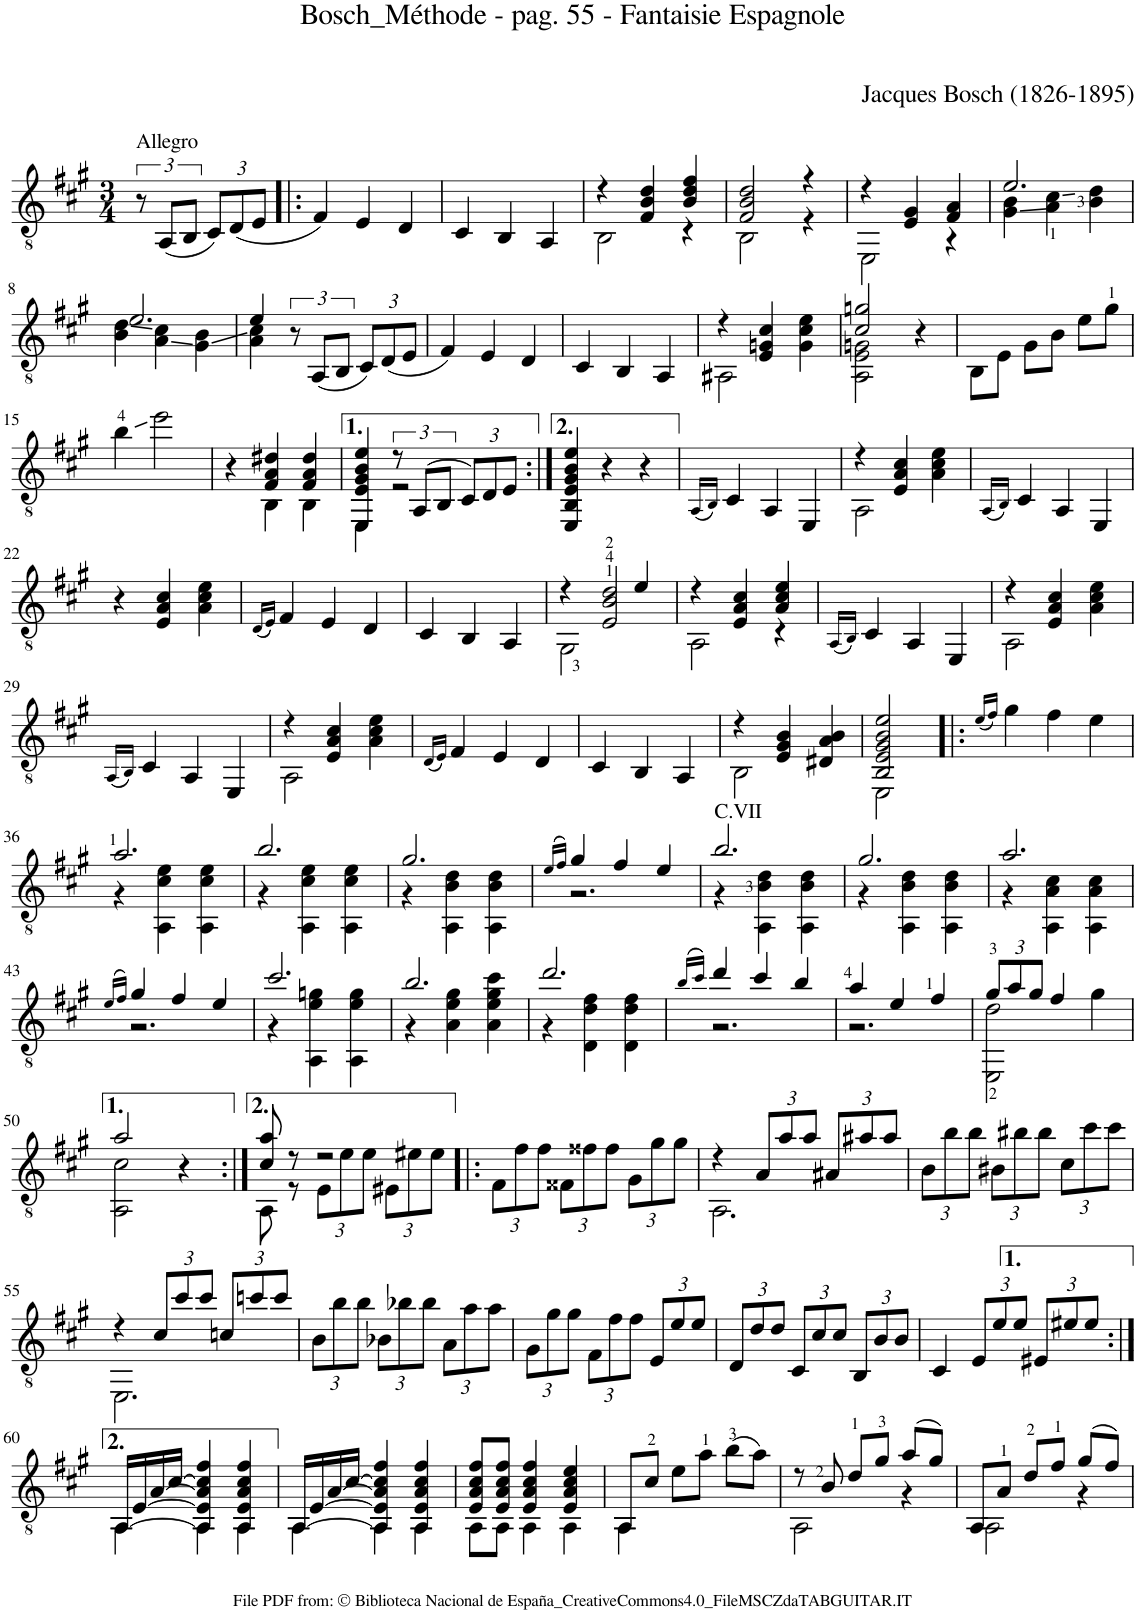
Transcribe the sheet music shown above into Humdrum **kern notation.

**kern
*part1
*staff1
*I"Guitar
*I'Guit.
*clefGv2
*k[f#c#g#]
*M3/4
=1
!LO:TX:a:t=Allegro
12r
(12AA/L
12BB/J
*Xbrackettup
12C#/L)
(12D/
12E/J
=2!|:
4F#/)
4E/
4D/
=3
4C#/
4BB/
4AA/
=4
*^
4r	2BB\
4F#/ 4B/ 4d/	.
4B/ 4d/ 4f#/	4r
=5	=5
2F#/ 2B/ 2d/	2BB\
4r	4r
=6	=6
4r	2EE\
4E/ 4G#/	.
4F#/ 4A/	4r
=7	=7
2.e/	4G#\ 4B\
.	4A\ 4c#\
.	4B\ 4d\
!!LO:LB:g=z	!!
=8	=8
2.e/	4B\ 4d\
.	4A\ 4c#\
.	4G#\ 4B\
=9	=9
4e/	4A\ 4c#\
*brackettup	*
12r	2ryy
(12AA/L	.
12BB/J	.
*Xbrackettup	*
12C#/L)	.
(12D/	.
12E/J	.
*v	*v
=10
4F#/)
4E/
4D/
=11
4C#/
4BB/
4AA/
=12
*^
4r	2AA#X\
4E/ 4Gn/ 4c#/	.
4G\ 4c#\ 4e\	4ryy
=13	=13
2c#/ 2gn/	2AA\ 2E\ 2Gn\
4r	4ryy
*v	*v
=14
8BB\L
8E\J
8G#\L
8B\J
8e\L
8g#\J
!!LO:LB:g=z
=15
4b\
2ee\
=16
*^
4r	4ryy
4F#/ 4A/ 4d#X/	4BB\
4F#/ 4A/ 4d#/	4BB\
=17	=17
4EE/ 4E/ 4G#/ 4B/ 4e/	4EE\
*brackettup	*
12r	2r
(12AA/L	.
12BB/J	.
*Xbrackettup	*
12C#/L)	.
12D/	.
12E/J	.
*v	*v
=18:|!
4EE/ 4BB/ 4E/ 4G#/ 4B/ 4e/
4r
4r
=19
(16qAA/LL
16qBB/JJ)
4C#/
4AA/
4EE/
=20
*^
4r	2AA\
4E/ 4A/ 4c#/	.
4A\ 4c#\ 4e\	4ryy
*v	*v
=21
(16qAA/LL
16qBB/JJ)
4C#/
4AA/
4EE/
!!LO:LB:g=z
=22
4r
4E/ 4A/ 4c#/
4A\ 4c#\ 4e\
=23
(16qD/LL
16qE/JJ)
4F#/
4E/
4D/
=24
4C#/
4BB/
4AA/
=25
*^
4r	2GG#\
2E/ 2B/ 2d/	.
.	4e/
=26	=26
4r	2AA\
4E/ 4A/ 4c#/	.
4A/ 4c#/ 4e/	4r
*v	*v
=27
(16qAA/LL
16qBB/JJ)
4C#/
4AA/
4EE/
=28
*^
4r	2AA\
4E/ 4A/ 4c#/	.
4A\ 4c#\ 4e\	4ryy
*v	*v
!!LO:LB:g=z
=29
(16qAA/LL
16qBB/JJ)
4C#/
4AA/
4EE/
=30
*^
4r	2AA\
4E/ 4A/ 4c#/	.
4A\ 4c#\ 4e\	4ryy
*v	*v
=31
(16qD/LL
16qE/JJ)
4F#/
4E/
4D/
=32
4C#/
4BB/
4AA/
=33
*^
4r	2BB\
4E/ 4G#/ 4B/	.
4D#X/ 4A/ 4B/	4ryy
=34	=34
2BB/ 2E/ 2G#/ 2B/ 2e/	2EE\
*v	*v
=35!|:
(16qe/LL
16qf#/JJ)
4g#\
4f#\
4e\
!!LO:LB:g=z
=36
*^
2.a/	4r
.	4AA\ 4c#\ 4e\
.	4AA\ 4c#\ 4e\
=37	=37
2.b/	4r
.	4AA\ 4c#\ 4e\
.	4AA\ 4c#\ 4e\
=38	=38
2.g#/	4r
.	4AA\ 4B\ 4d\
.	4AA\ 4B\ 4d\
=39	=39
(16qe/LL	.
16qf#/JJ)	.
4g#/	2.r
4f#/	.
4e/	.
=40	=40
!LO:TX:a:t=C.VII	!
2.b/	4r
.	4AA\ 4B\ 4d\
.	4AA\ 4B\ 4d\
=41	=41
2.g#/	4r
.	4AA\ 4B\ 4d\
.	4AA\ 4B\ 4d\
=42	=42
2.a/	4r
.	4AA\ 4A\ 4c#\
.	4AA\ 4A\ 4c#\
!!LO:LB:g=z	!!
=43	=43
(16qe/LL	.
16qf#/JJ)	.
4g#/	2.r
4f#/	.
4e/	.
=44	=44
2.cc#/	4r
.	4AA\ 4e\ 4gn\
.	4AA\ 4e\ 4g\
=45	=45
2.b/	4r
.	4A\ 4e\ 4g#\
.	4A\ 4e\ 4g#\ 4cc#\
=46	=46
2.dd/	4r
.	4D\ 4d\ 4f#\
.	4D\ 4d\ 4f#\
=47	=47
(16qb/LL	.
16qcc#/JJ)	.
4dd/	2.r
4cc#/	.
4b/	.
=48	=48
4a/	2.r
4e/	.
4f#/	.
=49	=49
12g#/L	2EE\ 2d\
12a/	.
12g#/J	.
4f#/	.
4g#\	4ryy
!!LO:LB:g=z	!!
=50	=50
2a/	2AA\ 2c#\
4r	4ryy
=51:|!	=51:|!
8c#/ 8a/	8AA\
8r	8r
2r	12E\L
.	12e\
.	12e\J
.	12E#X\L
.	12e#X\
.	12e#\J
*v	*v
=52!|:
12F#\L
12f#\
12f#\J
12F##X\L
12f##X\
12f##\J
12G#\L
12g#\
12g#\J
=53
*^
4r	2.AA\
12A/L	.
12a/	.
12a/J	.
12A#X/L	.
12a#X/	.
12a#/J	.
*v	*v
=54
12B\L
12b\
12b\J
12B#X\L
12b#X\
12b#\J
12c#\L
12cc#\
12cc#\J
!!LO:LB:g=z
=55
*^
4r	2.EE\
12c#/L	.
12cc#/	.
12cc#/J	.
12cn/L	.
12ccn/	.
12cc/J	.
*v	*v
=56
12B\L
12b\
12b\J
12B-X\L
12b-X\
12b-\J
12A\L
12a\
12a\J
=57
12G#\L
12g#\
12g#\J
12F#\L
12f#\
12f#\J
12E/L
12e/
12e/J
=58
12D/L
12d/
12d/J
12C#/L
12c#/
12c#/J
12BB/L
12B/
12B/J
=59
4C#/
12E/L
12e/
12e/J
12E#X/L
12e#X/
12e#/J
!!LO:LB:g=z
=60:|!
*^
[16AA/LL	4AA\
[16E/	.
[16A/	.
[16c#/JJ	.
4AA/] 4E/] 4A/] 4c#/] 4f#/	4AA\
4AA/ 4E/ 4A/ 4c#/ 4f#/	4AA\
=61	=61
[16AA/LL	4AA\
[16E/	.
[16A/	.
[16c#/JJ	.
4AA/] 4E/] 4A/] 4c#/] 4f#/	4AA\
4AA/ 4E/ 4A/ 4c#/ 4f#/	4AA\
=62	=62
8E/ 8A/ 8c#/ 8f#/L	8AA\L
8E/ 8A/ 8c#/ 8f#/J	8AA\J
4E/ 4A/ 4c#/ 4f#/	4AA\
4E/ 4A/ 4c#/ 4e/	4AA\
=63	=63
8AA/L	4AA\
8c#/J	.
8e\L	2ryy
8a\J	.
(8b\L	.
8a\J)	.
=64	=64
8r	2AA\
8B/	.
8d/L	.
8g#/J	.
(8a/L	4r
8g#/J)	.
=65	=65
8AA/L	2AA\
8A/J	.
8d/L	.
8f#/J	.
(8g#/L	4r
8f#/J)	.
*v	*v
=
*-
